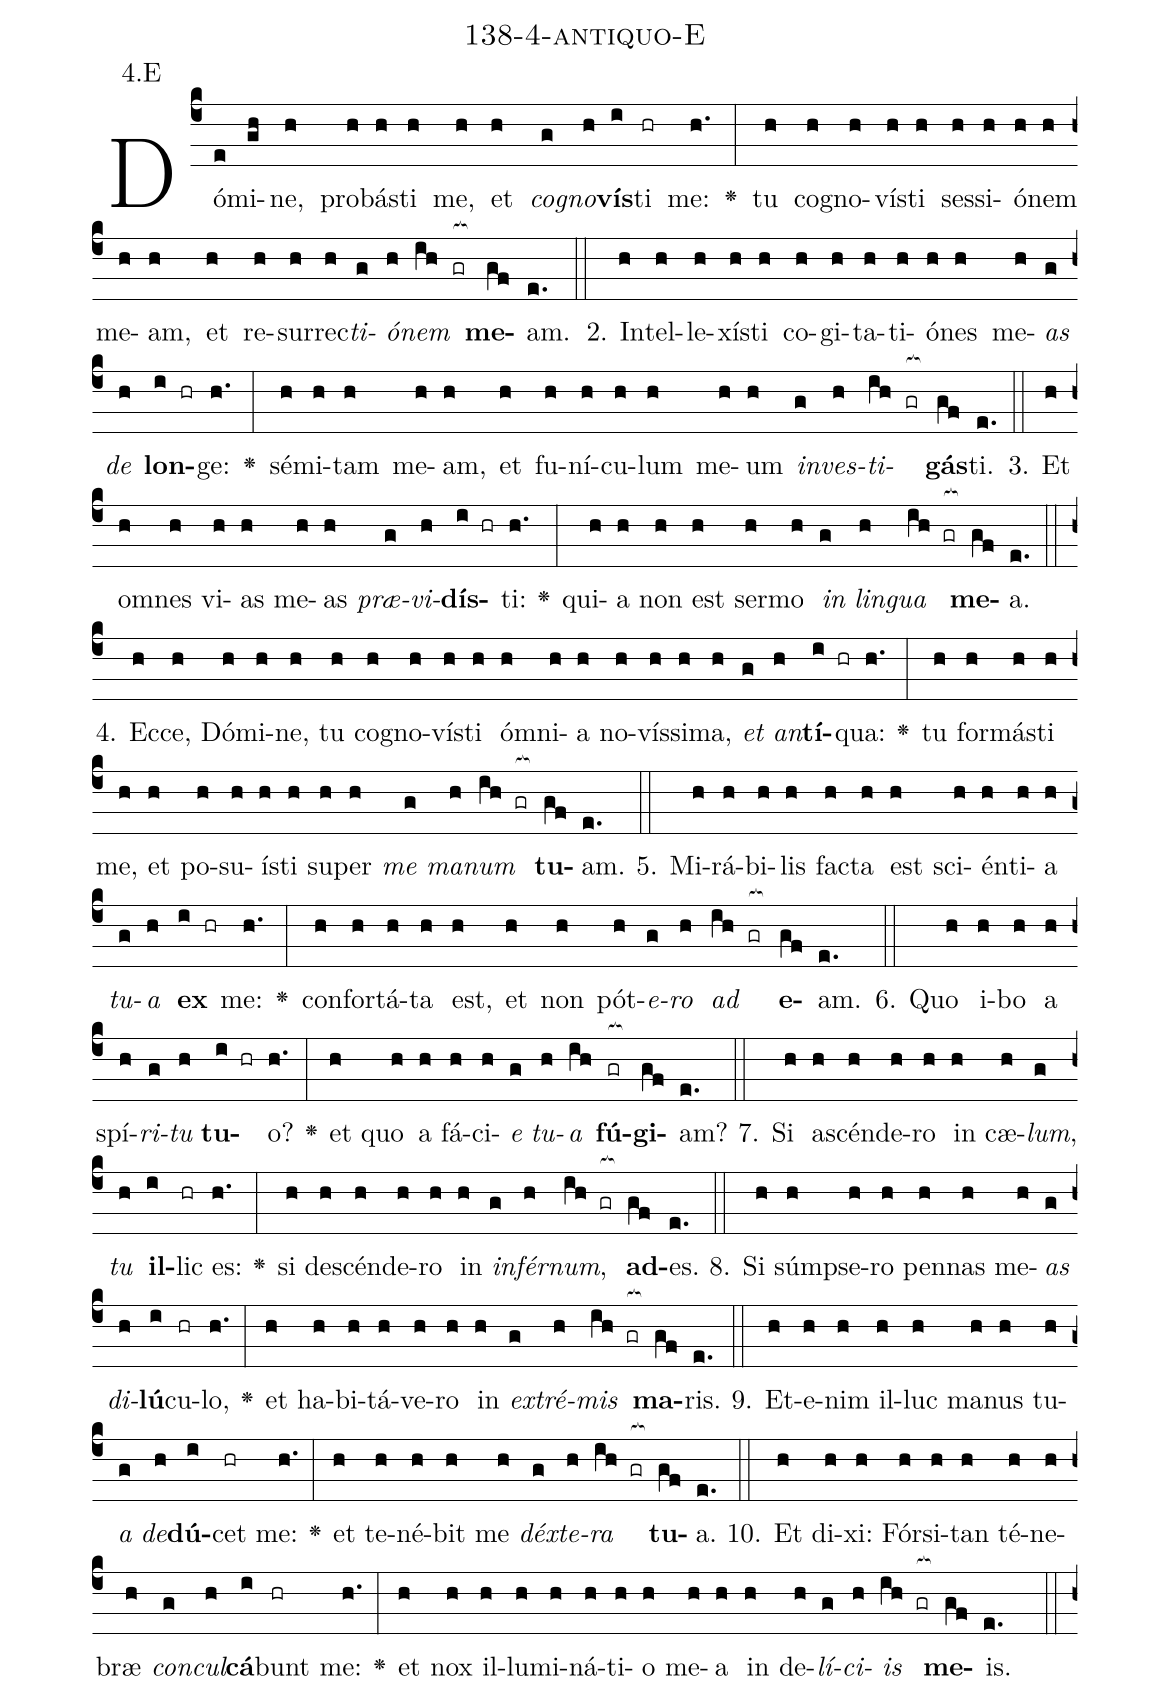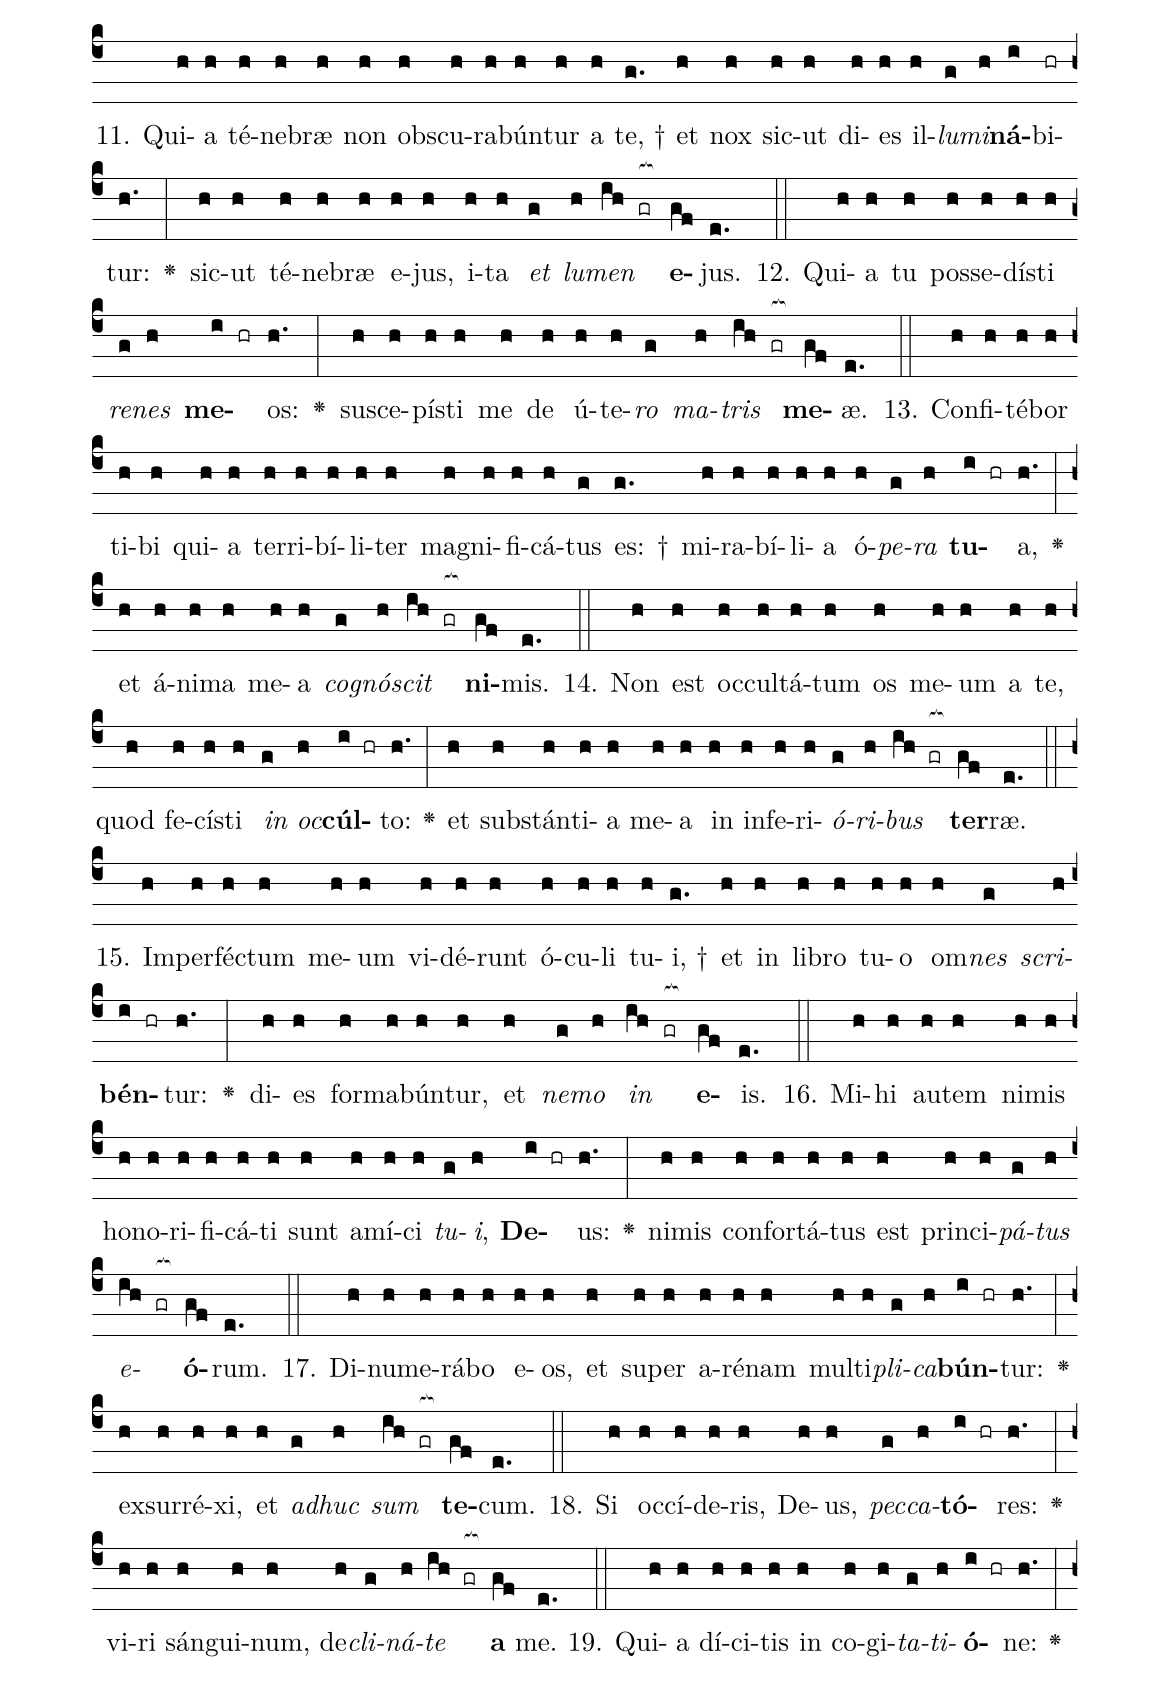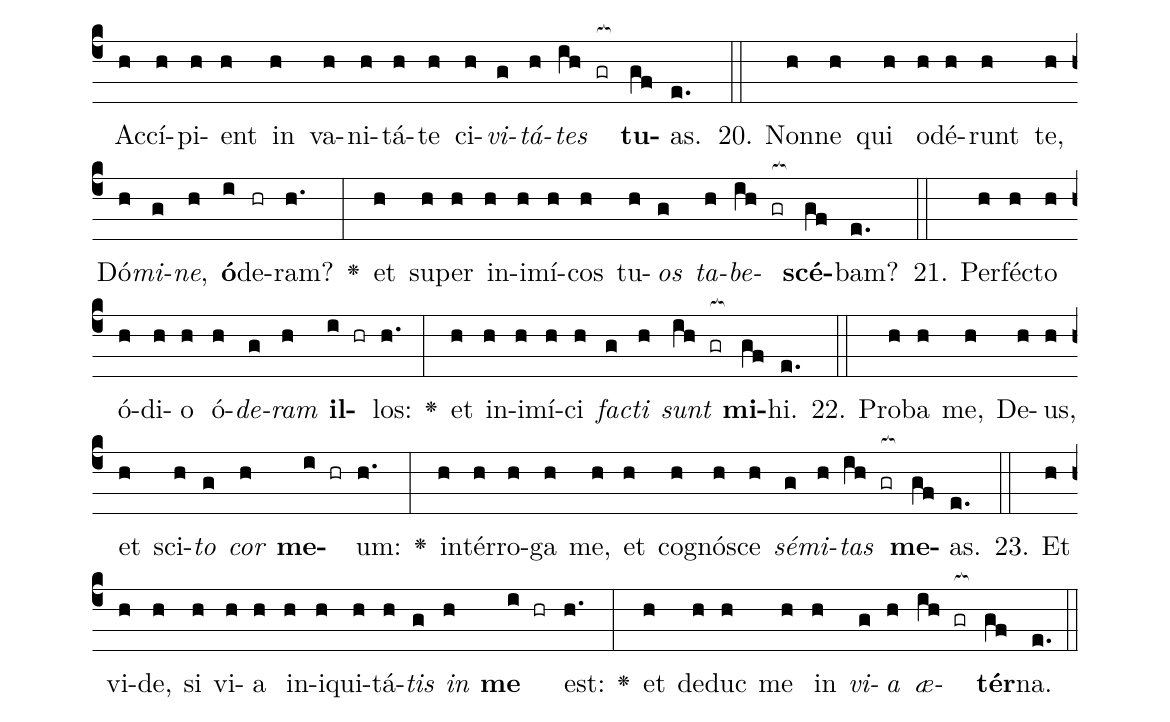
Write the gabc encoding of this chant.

name: 138-4-antiquo-E;
annotation: 4.E;
%%
(c4)Dó(e)mi(gh)ne,(h) pro(h)bás(h)ti(h) me,(h) et(h) <i>co</i>(g)<i>gno</i>(h)<b>vís</b>(i)ti(hr) me:(h.) <v>\greheightstar</v>(:) tu(h) co(h)gno(h)vís(h)ti(h) ses(h)si(h)ó(h)nem(h) me(h)am,(h) et(h) re(h)sur(h)rec(h)<i>ti</i>(g)<i>ó</i>(h)<i>nem</i>(ih gr[ocb:1{]) <b>me</b>(gf[ocb:0}])am.(e.) (::)
2. In(h)tel(h)le(h)xís(h)ti(h) co(h)gi(h)ta(h)ti(h)ó(h)nes(h) me(h)<i>as</i>(g) <i>de</i>(h) <b>lon</b>(i hr)ge:(h.) <v>\greheightstar</v>(:) sé(h)mi(h)tam(h) me(h)am,(h) et(h) fu(h)ní(h)cu(h)lum(h) me(h)um(h) <i>in</i>(g)<i>ves</i>(h)<i>ti</i>(ih gr[ocb:1{])<b>gás</b>(gf[ocb:0}])ti.(e.) (::)
3. Et(h) om(h)nes(h) vi(h)as(h) me(h)as(h) <i>præ</i>(g)<i>vi</i>(h)<b>dís</b>(i hr)ti:(h.) <v>\greheightstar</v>(:) qui(h)a(h) non(h) est(h) ser(h)mo(h) <i>in</i>(g) <i>lin</i>(h)<i>gua</i>(ih gr[ocb:1{]) <b>me</b>(gf[ocb:0}])a.(e.) (::)
4. Ec(h)ce,(h) Dó(h)mi(h)ne,(h) tu(h) co(h)gno(h)vís(h)ti(h) óm(h)ni(h)a(h) no(h)vís(h)si(h)ma,(h) <i>et</i>(g) <i>an</i>(h)<b>tí</b>(i hr)qua:(h.) <v>\greheightstar</v>(:) tu(h) for(h)más(h)ti(h) me,(h) et(h) po(h)su(h)ís(h)ti(h) su(h)per(h) <i>me</i>(g) <i>ma</i>(h)<i>num</i>(ih gr[ocb:1{]) <b>tu</b>(gf[ocb:0}])am.(e.) (::)
5. Mi(h)rá(h)bi(h)lis(h) fac(h)ta(h) est(h) sci(h)én(h)ti(h)a(h) <i>tu</i>(g)<i>a</i>(h) <b>ex</b>(i hr) me:(h.) <v>\greheightstar</v>(:) con(h)for(h)tá(h)ta(h) est,(h) et(h) non(h) pót(h)<i>e</i>(g)<i>ro</i>(h) <i>ad</i>(ih gr[ocb:1{]) <b>e</b>(gf[ocb:0}])am.(e.) (::)
6. Quo(h) i(h)bo(h) a(h) spí(h)<i>ri</i>(g)<i>tu</i>(h) <b>tu</b>(i hr)o?(h.) <v>\greheightstar</v>(:) et(h) quo(h) a(h) fá(h)ci(h)<i>e</i>(g) <i>tu</i>(h)<i>a</i>(ih) <b>fú</b>(gr[ocb:1{])<b>gi</b>(gf[ocb:0}])am?(e.) (::)
7. Si(h) a(h)scén(h)de(h)ro(h) in(h) cæ(h)<i>lum</i>,(g) <i>tu</i>(h) <b>il</b>(i)lic(hr) es:(h.) <v>\greheightstar</v>(:) si(h) de(h)scén(h)de(h)ro(h) in(h) <i>in</i>(g)<i>fér</i>(h)<i>num</i>,(ih gr[ocb:1{]) <b>ad</b>(gf[ocb:0}])es.(e.) (::)
8. Si(h) súmp(h)se(h)ro(h) pen(h)nas(h) me(h)<i>as</i>(g) <i>di</i>(h)<b>lú</b>(i)cu(hr)lo,(h.) <v>\greheightstar</v>(:) et(h) ha(h)bi(h)tá(h)ve(h)ro(h) in(h) <i>ex</i>(g)<i>tré</i>(h)<i>mis</i>(ih gr[ocb:1{]) <b>ma</b>(gf[ocb:0}])ris.(e.) (::)
9. Et(h)e(h)nim(h) il(h)luc(h) ma(h)nus(h) tu(h)<i>a</i>(g) <i>de</i>(h)<b>dú</b>(i)cet(hr) me:(h.) <v>\greheightstar</v>(:) et(h) te(h)né(h)bit(h) me(h) <i>déx</i>(g)<i>te</i>(h)<i>ra</i>(ih gr[ocb:1{]) <b>tu</b>(gf[ocb:0}])a.(e.) (::)
10. Et(h) di(h)xi:(h) Fór(h)si(h)tan(h) té(h)ne(h)bræ(h) <i>con</i>(g)<i>cul</i>(h)<b>cá</b>(i)bunt(hr) me:(h.) <v>\greheightstar</v>(:) et(h) nox(h) il(h)lu(h)mi(h)ná(h)ti(h)o(h) me(h)a(h) in(h) de(h)<i>lí</i>(g)<i>ci</i>(h)<i>is</i>(ih gr[ocb:1{]) <b>me</b>(gf[ocb:0}])is.(e.) (::)
11. Qui(h)a(h) té(h)ne(h)bræ(h) non(h) obs(h)cu(h)ra(h)bún(h)tur(h) a(h) te, †(g.) et(h) nox(h) sic(h)ut(h) di(h)es(h) il(h)<i>lu</i>(g)<i>mi</i>(h)<b>ná</b>(i)bi(hr)tur:(h.) <v>\greheightstar</v>(:) sic(h)ut(h) té(h)ne(h)bræ(h) e(h)jus,(h) i(h)ta(h) <i>et</i>(g) <i>lu</i>(h)<i>men</i>(ih gr[ocb:1{]) <b>e</b>(gf[ocb:0}])jus.(e.) (::)
12. Qui(h)a(h) tu(h) pos(h)se(h)dís(h)ti(h) <i>re</i>(g)<i>nes</i>(h) <b>me</b>(i hr)os:(h.) <v>\greheightstar</v>(:) su(h)sce(h)pís(h)ti(h) me(h) de(h) ú(h)te(h)<i>ro</i>(g) <i>ma</i>(h)<i>tris</i>(ih gr[ocb:1{]) <b>me</b>(gf[ocb:0}])æ.(e.) (::)
13. Con(h)fi(h)té(h)bor(h) ti(h)bi(h) qui(h)a(h) ter(h)ri(h)bí(h)li(h)ter(h) ma(h)gni(h)fi(h)cá(h)tus(g) es: †(g.) mi(h)ra(h)bí(h)li(h)a(h) ó(h)<i>pe</i>(g)<i>ra</i>(h) <b>tu</b>(i hr)a,(h.) <v>\greheightstar</v>(:) et(h) á(h)ni(h)ma(h) me(h)a(h) <i>co</i>(g)<i>gnó</i>(h)<i>scit</i>(ih gr[ocb:1{]) <b>ni</b>(gf[ocb:0}])mis.(e.) (::)
14. Non(h) est(h) oc(h)cul(h)tá(h)tum(h) os(h) me(h)um(h) a(h) te,(h) quod(h) fe(h)cís(h)ti(h) <i>in</i>(g) <i>oc</i>(h)<b>cúl</b>(i hr)to:(h.) <v>\greheightstar</v>(:) et(h) sub(h)stán(h)ti(h)a(h) me(h)a(h) in(h) in(h)fe(h)ri(h)<i>ó</i>(g)<i>ri</i>(h)<i>bus</i>(ih gr[ocb:1{]) <b>ter</b>(gf[ocb:0}])ræ.(e.) (::)
15. Im(h)per(h)féc(h)tum(h) me(h)um(h) vi(h)dé(h)runt(h) ó(h)cu(h)li(h) tu(h)i, †(g.) et(h) in(h) li(h)bro(h) tu(h)o(h) om(h)<i>nes</i>(g) <i>scri</i>(h)<b>bén</b>(i hr)tur:(h.) <v>\greheightstar</v>(:) di(h)es(h) for(h)ma(h)bún(h)tur,(h) et(h) <i>ne</i>(g)<i>mo</i>(h) <i>in</i>(ih gr[ocb:1{]) <b>e</b>(gf[ocb:0}])is.(e.) (::)
16. Mi(h)hi(h) au(h)tem(h) ni(h)mis(h) ho(h)no(h)ri(h)fi(h)cá(h)ti(h) sunt(h) a(h)mí(h)ci(h) <i>tu</i>(g)<i>i</i>,(h) <b>De</b>(i hr)us:(h.) <v>\greheightstar</v>(:) ni(h)mis(h) con(h)for(h)tá(h)tus(h) est(h) prin(h)ci(h)<i>pá</i>(g)<i>tus</i>(h) <i>e</i>(ih gr[ocb:1{])<b>ó</b>(gf[ocb:0}])rum.(e.) (::)
17. Di(h)nu(h)me(h)rá(h)bo(h) e(h)os,(h) et(h) su(h)per(h) a(h)ré(h)nam(h) mul(h)ti(h)<i>pli</i>(g)<i>ca</i>(h)<b>bún</b>(i hr)tur:(h.) <v>\greheightstar</v>(:) ex(h)sur(h)ré(h)xi,(h) et(h) <i>ad</i>(g)<i>huc</i>(h) <i>sum</i>(ih gr[ocb:1{]) <b>te</b>(gf[ocb:0}])cum.(e.) (::)
18. Si(h) oc(h)cí(h)de(h)ris,(h) De(h)us,(h) <i>pec</i>(g)<i>ca</i>(h)<b>tó</b>(i hr)res:(h.) <v>\greheightstar</v>(:) vi(h)ri(h) sán(h)gui(h)num,(h) de(h)<i>cli</i>(g)<i>ná</i>(h)<i>te</i>(ih gr[ocb:1{]) <b>a</b>(gf[ocb:0}]) me.(e.) (::)
19. Qui(h)a(h) dí(h)ci(h)tis(h) in(h) co(h)gi(h)<i>ta</i>(g)<i>ti</i>(h)<b>ó</b>(i hr)ne:(h.) <v>\greheightstar</v>(:) Ac(h)cí(h)pi(h)ent(h) in(h) va(h)ni(h)tá(h)te(h) ci(h)<i>vi</i>(g)<i>tá</i>(h)<i>tes</i>(ih gr[ocb:1{]) <b>tu</b>(gf[ocb:0}])as.(e.) (::)
20. Non(h)ne(h) qui(h) o(h)dé(h)runt(h) te,(h) Dó(h)<i>mi</i>(g)<i>ne</i>,(h) <b>ó</b>(i)de(hr)ram?(h.) <v>\greheightstar</v>(:) et(h) su(h)per(h) in(h)i(h)mí(h)cos(h) tu(h)<i>os</i>(g) <i>ta</i>(h)<i>be</i>(ih gr[ocb:1{])<b>scé</b>(gf[ocb:0}])bam?(e.) (::)
21. Per(h)féc(h)to(h) ó(h)di(h)o(h) ó(h)<i>de</i>(g)<i>ram</i>(h) <b>il</b>(i hr)los:(h.) <v>\greheightstar</v>(:) et(h) in(h)i(h)mí(h)ci(h) <i>fac</i>(g)<i>ti</i>(h) <i>sunt</i>(ih gr[ocb:1{]) <b>mi</b>(gf[ocb:0}])hi.(e.) (::)
22. Pro(h)ba(h) me,(h) De(h)us,(h) et(h) sci(h)<i>to</i>(g) <i>cor</i>(h) <b>me</b>(i hr)um:(h.) <v>\greheightstar</v>(:) in(h)tér(h)ro(h)ga(h) me,(h) et(h) co(h)gnó(h)sce(h) <i>sé</i>(g)<i>mi</i>(h)<i>tas</i>(ih gr[ocb:1{]) <b>me</b>(gf[ocb:0}])as.(e.) (::)
23. Et(h) vi(h)de,(h) si(h) vi(h)a(h) in(h)i(h)qui(h)tá(h)<i>tis</i>(g) <i>in</i>(h) <b>me</b>(i hr) est:(h.) <v>\greheightstar</v>(:) et(h) de(h)duc(h) me(h) in(h) <i>vi</i>(g)<i>a</i>(h) <i>æ</i>(ih gr[ocb:1{])<b>tér</b>(gf[ocb:0}])na.(e.) (::)
